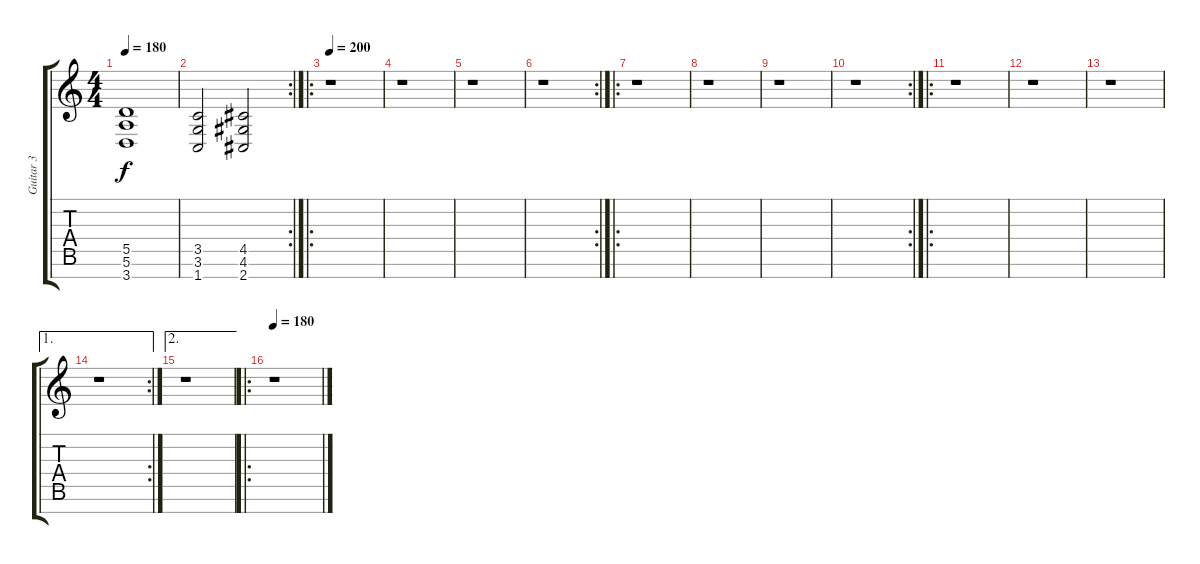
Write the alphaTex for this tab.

\track ("Guitar 3" "Guitar 3") {instrument distortionguitar}
\staff {score tabs}
\tuning (E4 B3 G3 D3 A2 E2 B1) {hide}
\ts (4 4)
\tempo 180
\clef g2
\ks c
(5.5 5.6 3.7).1{dy f} |
\rc 2
(3.5 3.6 1.7).2 (4.5 4.6 2.7).2 |
\ro
\tempo 200
r.1 |
r.1 |
r.1 |
\rc 2
r.1 |
\ro
r.1 |
r.1 |
r.1 |
\rc 2
r.1 |
\ro
r.1 |
r.1 |
r.1 |
\ae 1
\rc 2
r.1 |
\ae 2
r.1 |
\ro
\tempo 180
r.1
